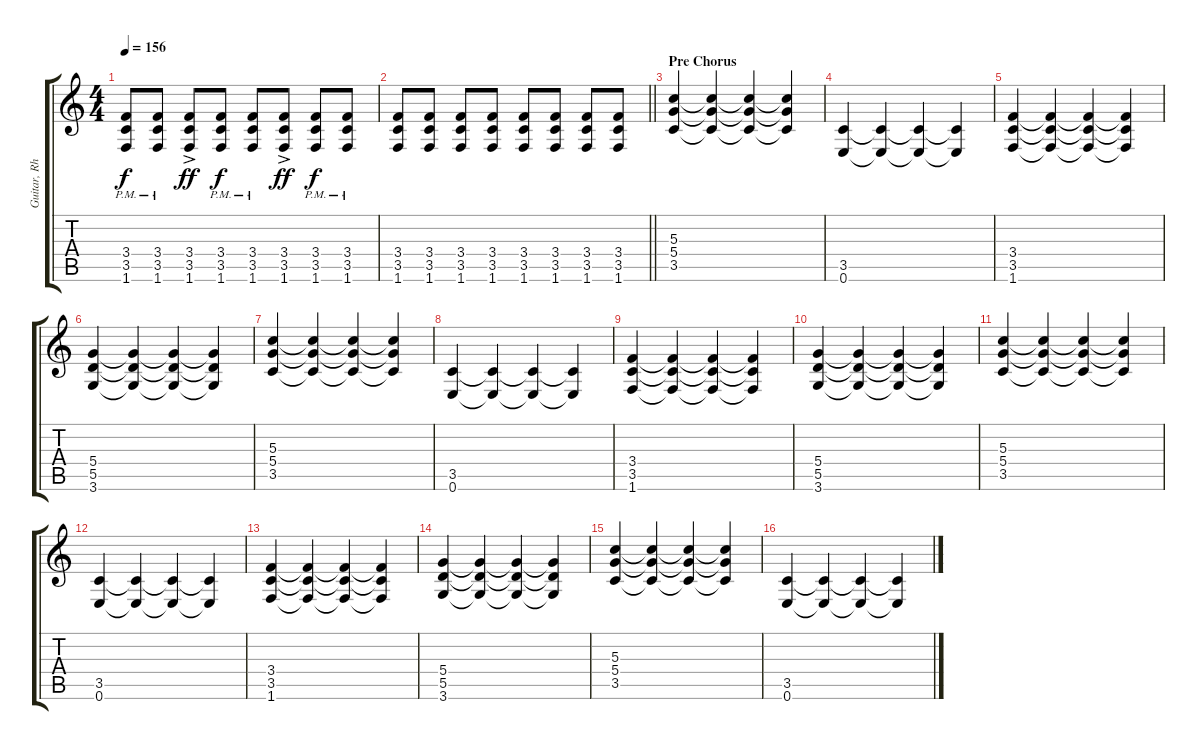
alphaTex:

\track ("Guitar, Rhythm" "Guitar, Rh") {instrument distortionguitar}
\staff {score tabs}
\tuning (E4 B3 G3 D3 A2 E2) {hide}
\ts (4 4)
\tempo 156
\clef g2
\ks c
(3.4{pm} 3.5{pm} 1.6{pm}).8{dy f} (3.4{pm} 3.5{pm} 1.6{pm}).8 (3.4{ac} 3.5{ac} 1.6{ac}).8{dy ff} (3.4{pm} 3.5{pm} 1.6{pm}).8{dy f} (3.4{pm} 3.5{pm} 1.6{pm}).8 (3.4{ac} 3.5{ac} 1.6{ac}).8{dy ff} (3.4{pm} 3.5{pm} 1.6{pm}).8{dy f} (3.4{pm} 3.5{pm} 1.6{pm}).8 |
\barLineRight lightlight
(3.4 3.5 1.6).8 (3.4 3.5 1.6).8 (3.4 3.5 1.6).8 (3.4 3.5 1.6).8 (3.4 3.5 1.6).8 (3.4 3.5 1.6).8 (3.4 3.5 1.6).8 (3.4 3.5 1.6).8 |
\section ("" "Pre Chorus")
(5.3 5.4 3.5).4 (5.3{t} 5.4{t} 3.5{t}).4 (5.3{t} 5.4{t} 3.5{t}).4 (5.3{t} 5.4{t} 3.5{t}).4 |
(3.5 0.6).4 (3.5{t} 0.6{t}).4 (3.5{t} 0.6{t}).4 (3.5{t} 0.6{t}).4 |
(3.4 3.5 1.6).4 (3.4{t} 3.5{t} 1.6{t}).4 (3.4{t} 3.5{t} 1.6{t}).4 (3.4{t} 3.5{t} 1.6{t}).4 |
(5.4 5.5 3.6).4 (5.4{t} 5.5{t} 3.6{t}).4 (5.4{t} 5.5{t} 3.6{t}).4 (5.4{t} 5.5{t} 3.6{t}).4 |
(5.3 5.4 3.5).4 (5.3{t} 5.4{t} 3.5{t}).4 (5.3{t} 5.4{t} 3.5{t}).4 (5.3{t} 5.4{t} 3.5{t}).4 |
(3.5 0.6).4 (3.5{t} 0.6{t}).4 (3.5{t} 0.6{t}).4 (3.5{t} 0.6{t}).4 |
(3.4 3.5 1.6).4 (3.4{t} 3.5{t} 1.6{t}).4 (3.4{t} 3.5{t} 1.6{t}).4 (3.4{t} 3.5{t} 1.6{t}).4 |
(5.4 5.5 3.6).4 (5.4{t} 5.5{t} 3.6{t}).4 (5.4{t} 5.5{t} 3.6{t}).4 (5.4{t} 5.5{t} 3.6{t}).4 |
(5.3 5.4 3.5).4 (5.3{t} 5.4{t} 3.5{t}).4 (5.3{t} 5.4{t} 3.5{t}).4 (5.3{t} 5.4{t} 3.5{t}).4 |
(3.5 0.6).4 (3.5{t} 0.6{t}).4 (3.5{t} 0.6{t}).4 (3.5{t} 0.6{t}).4 |
(3.4 3.5 1.6).4 (3.4{t} 3.5{t} 1.6{t}).4 (3.4{t} 3.5{t} 1.6{t}).4 (3.4{t} 3.5{t} 1.6{t}).4 |
(5.4 5.5 3.6).4 (5.4{t} 5.5{t} 3.6{t}).4 (5.4{t} 5.5{t} 3.6{t}).4 (5.4{t} 5.5{t} 3.6{t}).4 |
(5.3 5.4 3.5).4 (5.3{t} 5.4{t} 3.5{t}).4 (5.3{t} 5.4{t} 3.5{t}).4 (5.3{t} 5.4{t} 3.5{t}).4 |
(3.5 0.6).4 (3.5{t} 0.6{t}).4 (3.5{t} 0.6{t}).4 (3.5{t} 0.6{t}).4
